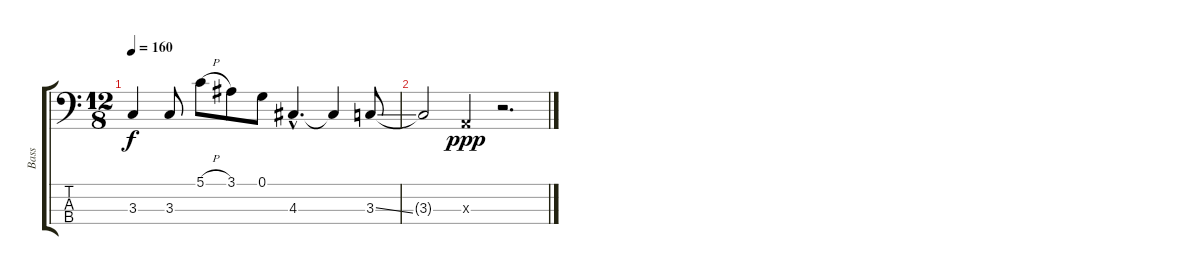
\track ("Bass" "Bass") {instrument electricbassfinger}
\staff {score tabs}
\tuning (G2 D2 A1 E1) {hide}
\ts (12 8)
\tempo 160
\clef f4
\ks c
3.3{t}.4{dy f} 3.3.8 5.1{h}.8 3.1.8 0.1.8 4.3{hac}.4{d} 4.3{t}.4 3.3{ss}.8 |
3.3{t}.2 0.3{x}.4{dy ppp} r.2{d}
